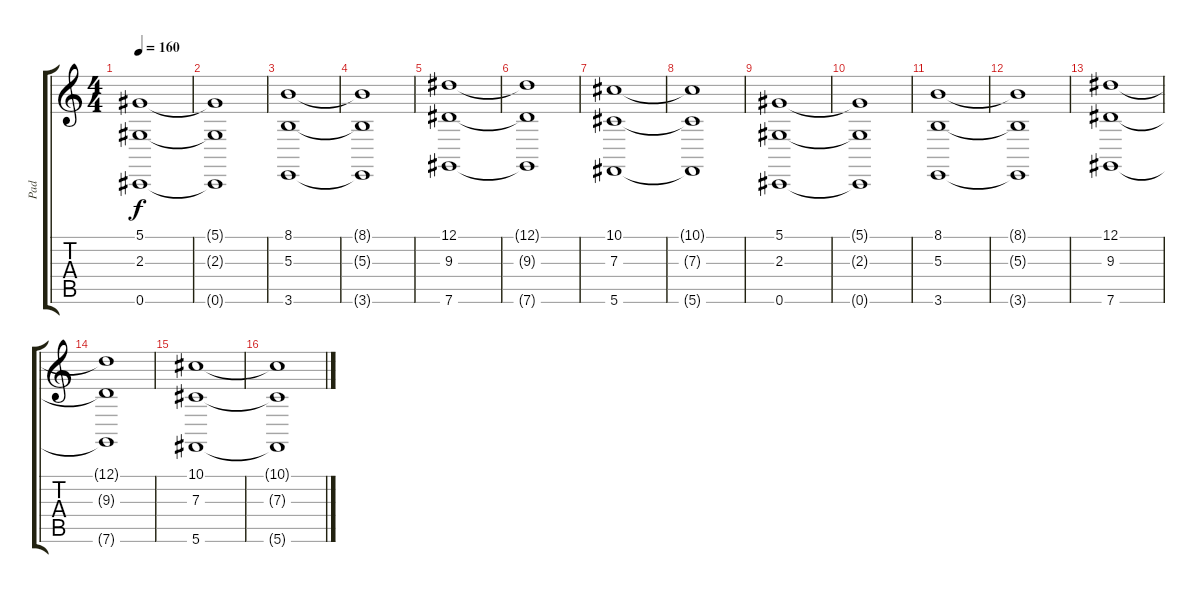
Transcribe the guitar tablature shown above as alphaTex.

\track ("Pad" "Pad") {instrument pad2warm}
\staff {score tabs}
\tuning (Eb4 Bb3 Gb3 Db3 Ab2 Db2) {hide}
\ts (4 4)
\tempo 160
\clef g2
\ks c
(5.1 2.3 0.6).1{dy f} |
(5.1{t} 2.3{t} 0.6{t}).1 |
(8.1 5.3 3.6).1 |
(8.1{t} 5.3{t} 3.6{t}).1 |
(12.1 9.3 7.6).1 |
(12.1{t} 9.3{t} 7.6{t}).1 |
(10.1 7.3 5.6).1 |
(10.1{t} 7.3{t} 5.6{t}).1 |
(5.1 2.3 0.6).1{volume 8} |
(5.1{t} 2.3{t} 0.6{t}).1 |
(8.1 5.3 3.6).1 |
(8.1{t} 5.3{t} 3.6{t}).1 |
(12.1 9.3 7.6).1{volume 4} |
(12.1{t} 9.3{t} 7.6{t}).1 |
(10.1 7.3 5.6).1 |
(10.1{t} 7.3{t} 5.6{t}).1
